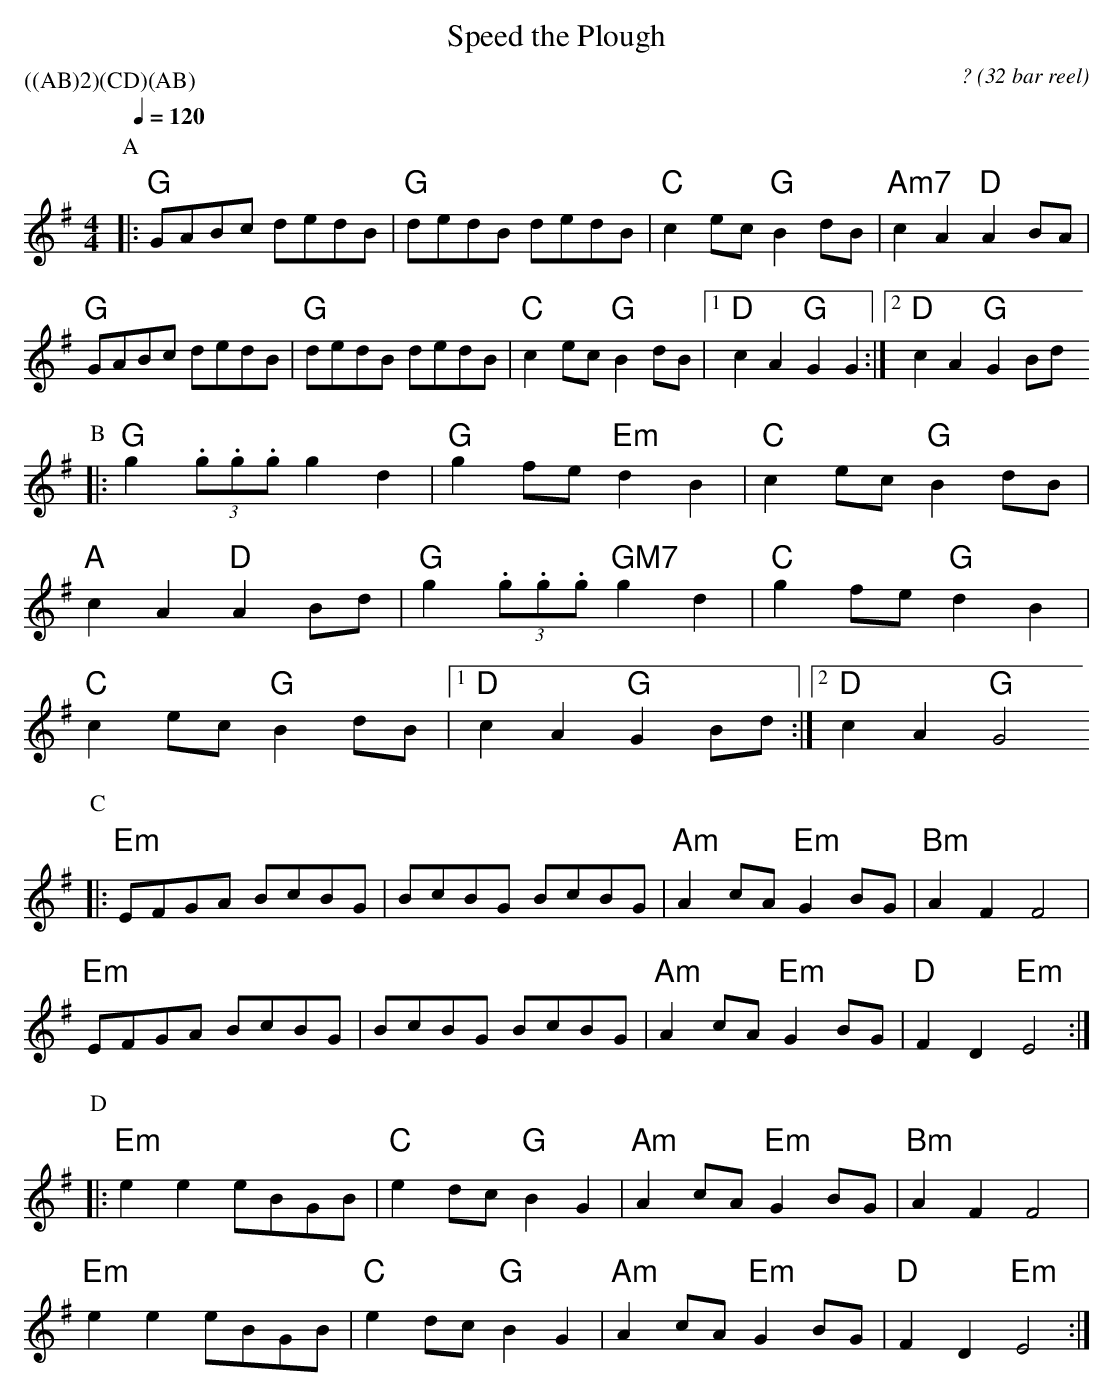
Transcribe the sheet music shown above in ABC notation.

X:1
T:Speed the Plough
C:? (32 bar reel)
P:((AB)2)(CD)(AB)
M:4/4
L:1/8
Q:1/4=120
K:G
P:A
|: [K:G] \
"G" GABc dedB  | "G" dedB dedB  | "C" c2ec "G" B2dB |  "Am7"c2A2 "D"A2BA|
"G" GABc dedB  | "G" dedB dedB  | "C" c2ec "G" B2dB |1 "D" c2A2  "G" G2G2 :|2 "D" c2A2 "G" G2Bd
P:B
|: "G"g2(3.g.g.g g2d2  | "G" g2fe "Em" d2B2       | "C" c2ec "G" B2dB  |
 "A" c2A2 "D" A2Bd     | "G" g2(3.g.g.g "GM7" g2d2| "C" g2fe "G"  d2B2   |
 "C" c2ec "G" B2dB     |1 "D"c2A2  "G" G2Bd      :|2 "D" c2A2 "G" G4
P:C
|: [K:Em] \
"Em" EFGA BcBG    | BcBG BcBG | "Am" A2cA "Em" G2BG   | "Bm" A2F2 F4   |
"Em" EFGA BcBG    | BcBG BcBG | "Am "A2cA "Em" G2BG   | "D" F2D2 "Em" E4 :|
P:D
|: "Em" e2e2 eBGB | "C" e2dc  "G" B2G2    | "Am" A2cA "Em" G2BG   | "Bm" A2F2      F4  |
"Em" e2e2 eBGB    | "C" e2dc  "G" B2G2    | "Am" A2cA "Em" G2BG   | "D"  F2D2 "Em" E4 :|
